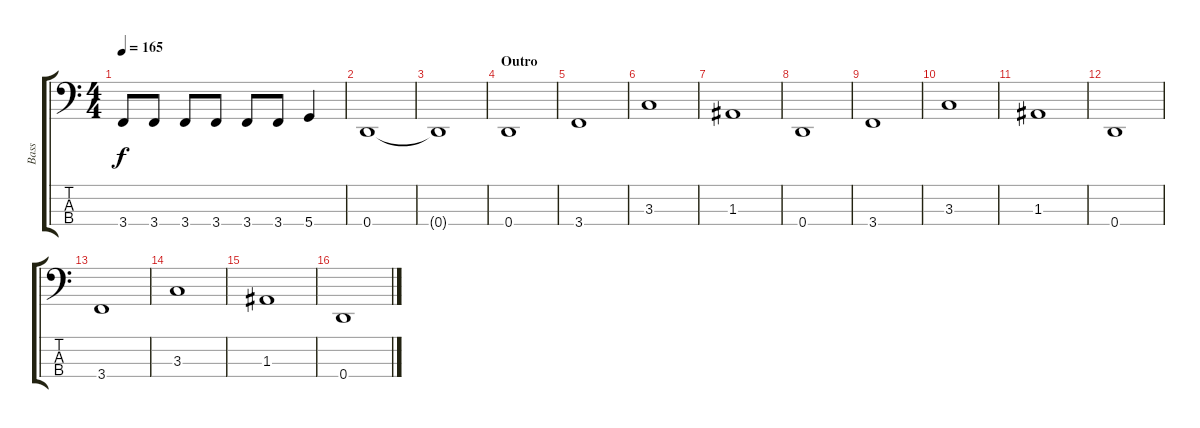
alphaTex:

\track ("Bass" "Bass") {instrument electricbasspick}
\staff {score tabs}
\tuning (G2 D2 A1 D1) {hide}
\ts (4 4)
\tempo 165
\clef f4
\ks c
3.4.8{dy f} 3.4.8 3.4.8 3.4.8 3.4.8 3.4.8 5.4.4 |
0.4.1 |
0.4{t}.1 |
\section ("" "Outro")
0.4.1 |
3.4.1 |
3.3.1 |
1.3.1 |
0.4.1 |
3.4.1 |
3.3.1 |
1.3.1 |
0.4.1 |
3.4.1 |
3.3.1 |
1.3.1 |
0.4.1
